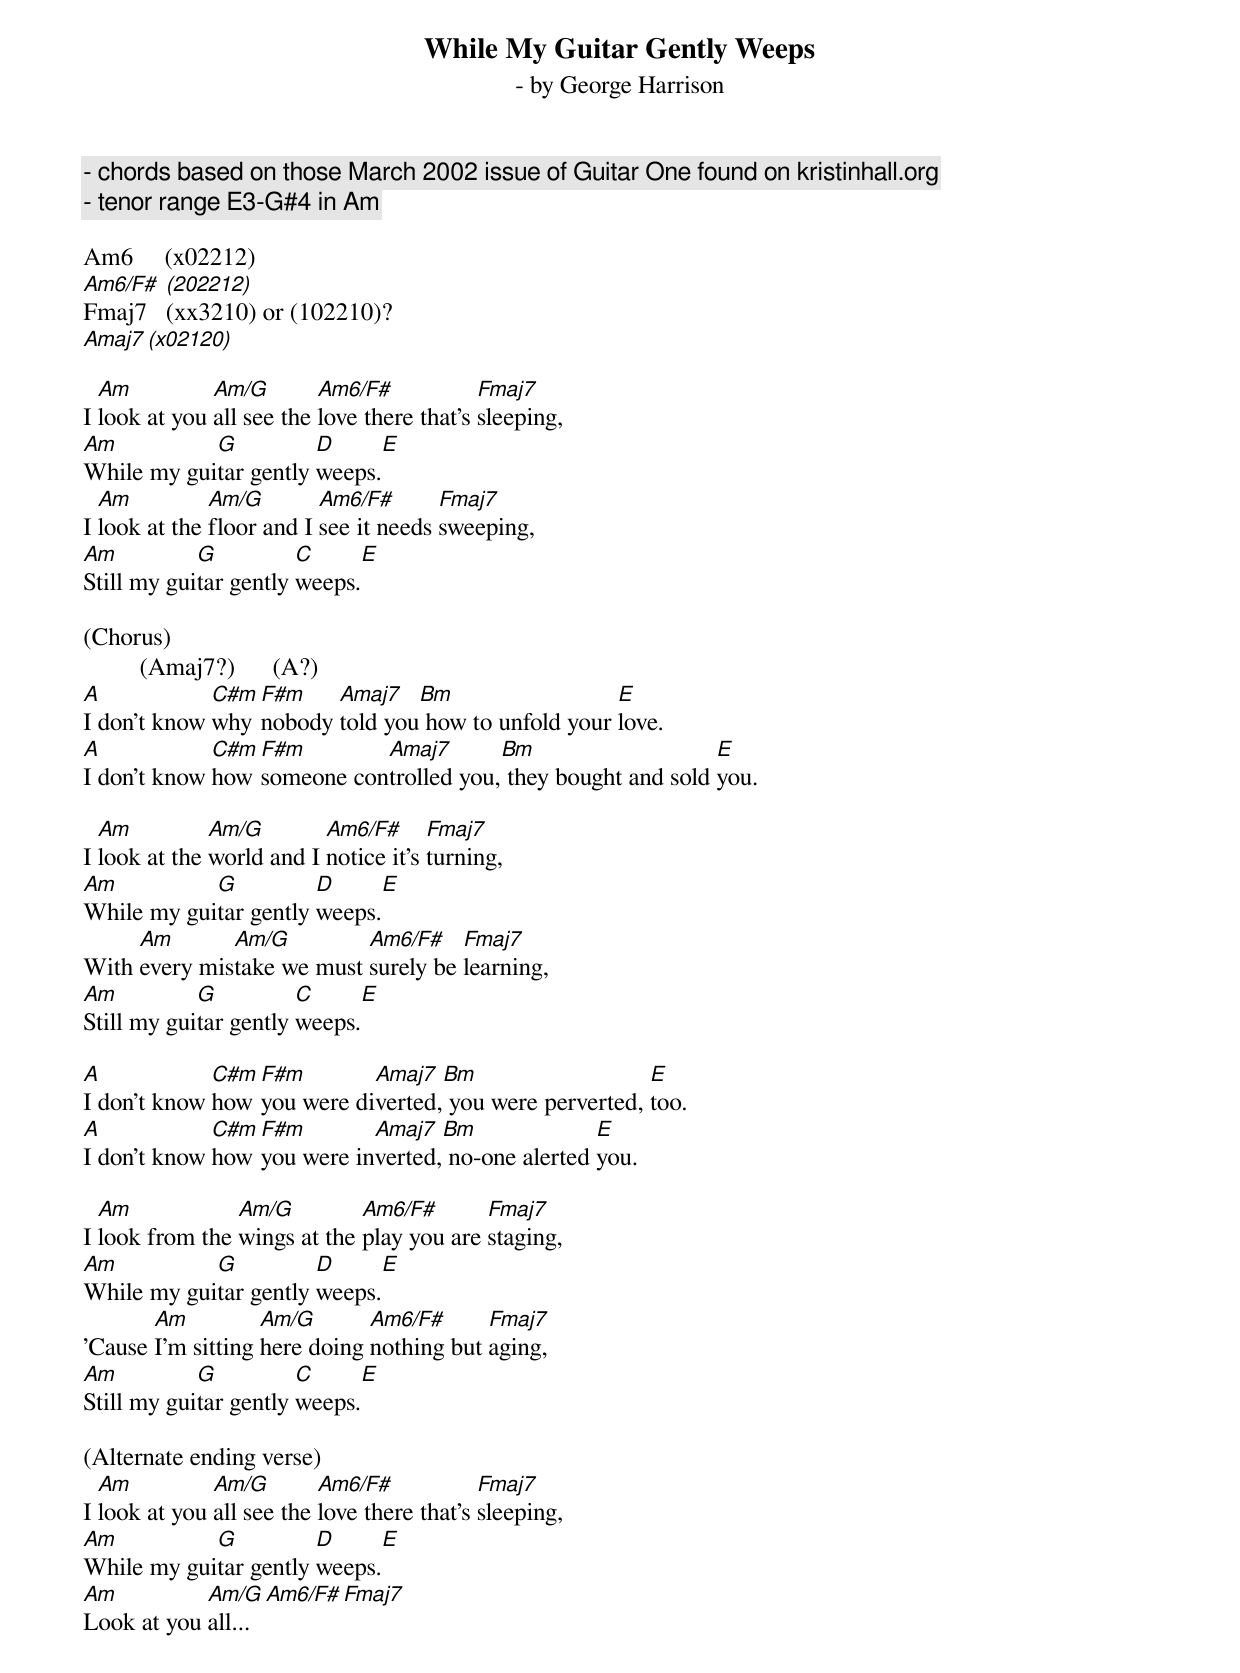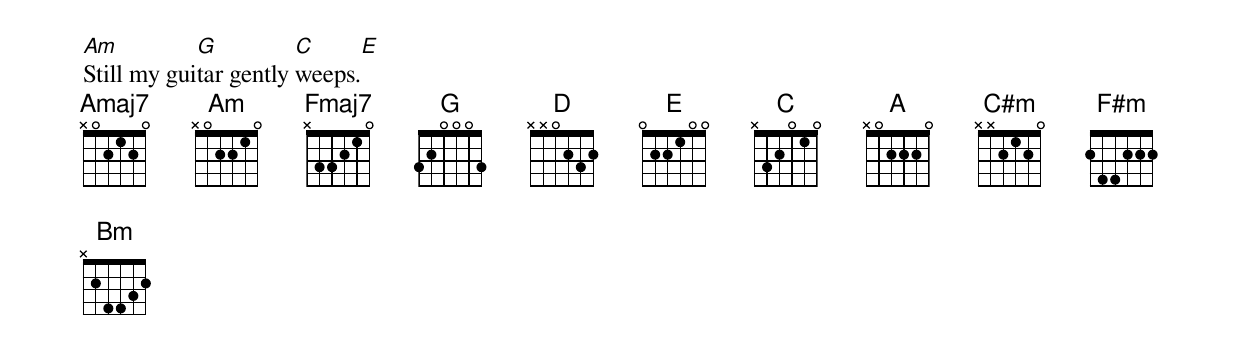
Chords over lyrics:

While My Guitar Gently Weeps
 - by George Harrison
 - chords based on those March 2002 issue of Guitar One found on kristinhall.org
 - tenor range E3-G#4 in Am

Am6     (x02212)
Am6/F#  (202212)
Fmaj7   (xx3210) or (102210)?
Amaj7   (x02120)

  Am          Am/G        Am6/F#            Fmaj7
I look at you all see the love there that's sleeping,
Am          G          D     E
While my guitar gently weeps.
  Am          Am/G        Am6/F#       Fmaj7
I look at the floor and I see it needs sweeping,
Am          G          C     E
Still my guitar gently weeps.

(Chorus)
         (Amaj7?)      (A?)
A            C#m F#m    Amaj7   Bm                  E
I don't know why nobody told you how to unfold your love.
A            C#m F#m        Amaj7       Bm                    E
I don't know how someone controlled you, they bought and sold you.

  Am          Am/G        Am6/F#      Fmaj7
I look at the world and I notice it's turning,
Am          G          D     E
While my guitar gently weeps.
     Am       Am/G         Am6/F#    Fmaj7
With every mistake we must surely be learning,
Am          G          C     E
Still my guitar gently weeps.

A            C#m F#m        Amaj7  Bm                   E
I don't know how you were diverted, you were perverted, too.
A            C#m F#m        Amaj7  Bm              E
I don't know how you were inverted, no-one alerted you.

  Am            Am/G         Am6/F#       Fmaj7
I look from the wings at the play you are staging,
Am          G          D     E
While my guitar gently weeps.
       Am          Am/G       Am6/F#      Fmaj7
'Cause I'm sitting here doing nothing but aging,
Am          G          C     E
Still my guitar gently weeps.

(Alternate ending verse)
  Am          Am/G        Am6/F#            Fmaj7
I look at you all see the love there that's sleeping,
Am          G          D     E
While my guitar gently weeps.
Am          Am/G     Am6/F#  Fmaj7
Look at you all...
Am          G          C     E
Still my guitar gently weeps.
